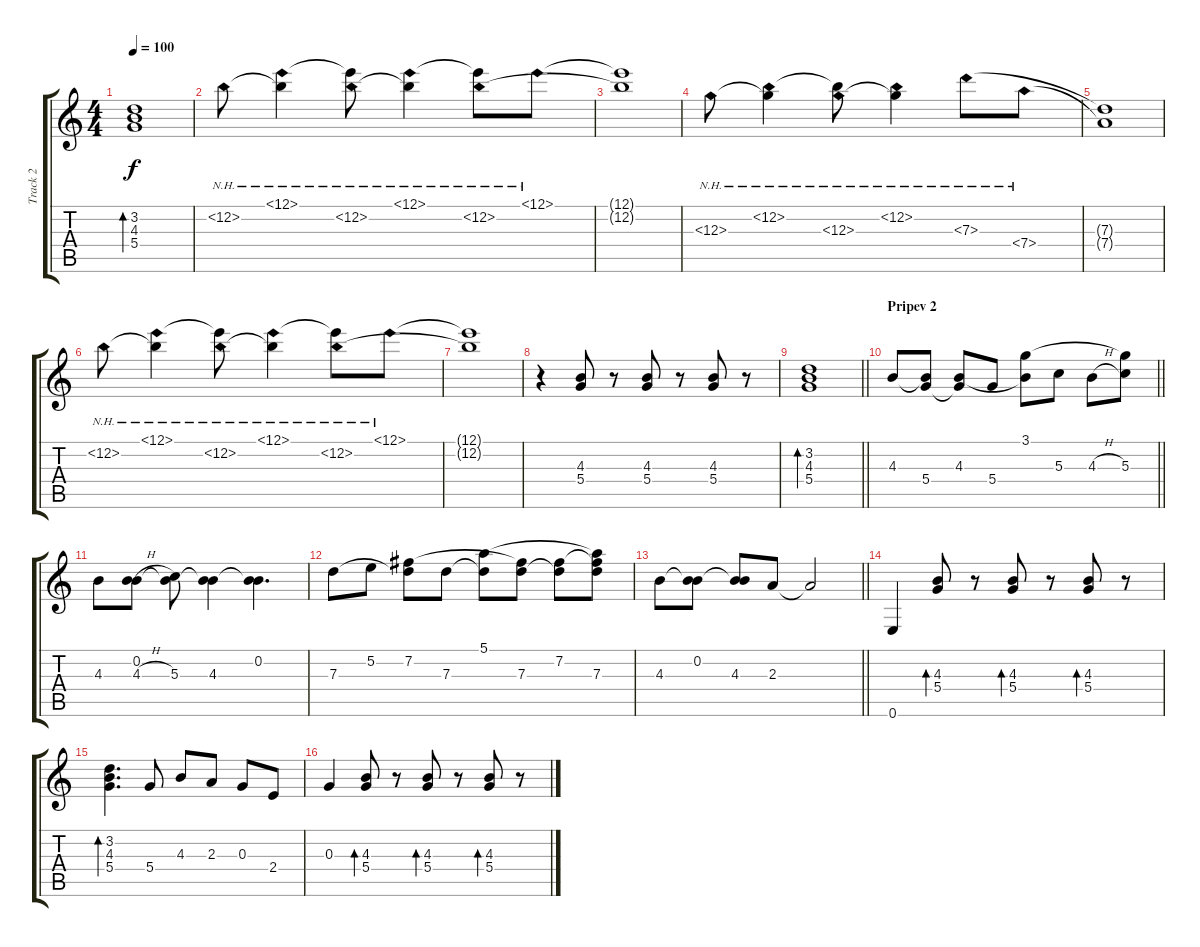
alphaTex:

\track ("Track 2" "Track 2") {instrument acousticguitarsteel}
\staff {score tabs}
\tuning (E4 B3 G3 D3 A2 E2) {hide}
\ts (4 4)
\tempo 100
\clef g2
\ks c
(3.2 4.3 5.4).1{bd 60 dy f} |
12.2{nh}.8 (12.1{nh} 12.2{t}).4 (12.1{t} 12.2{nh}).8 (12.1{nh} 12.2{t}).4 (12.1{t} 12.2{nh}).8 12.1{nh}.8 |
(12.1{t} 12.2{t}).1 |
12.3{nh}.8 (12.2{nh} 12.3{t}).4 (12.2{t} 12.3{nh}).8 (12.2{nh} 12.3{t}).4 7.3{nh}.8 7.4{nh}.8 |
(7.3{t} 7.4{t}).1 |
12.2{nh}.8 (12.1{nh} 12.2{t}).4 (12.1{t} 12.2{nh}).8 (12.1{nh} 12.2{t}).4 (12.1{t} 12.2{nh}).8 12.1{nh}.8 |
(12.1{t} 12.2{t}).1 |
r.4 (4.3 5.4).8 r.8 (4.3 5.4).8 r.8 (4.3 5.4).8 r.8 |
\barLineRight lightlight
(3.2 4.3 5.4).1{bd 60} |
\section ("" "Pripev 2")
\barLineRight lightlight
4.3.8 (4.3{t} 5.4).8 (4.3 5.4{t}).8 5.4.8 (3.1 4.3{t}).8 5.3.8 4.3{h}.8 (3.1{t} 5.3).8 |
4.3.8 (0.2 4.3{h}).8 (0.2{t} 5.3).8 (0.2{t} 4.3).4 (0.2 4.3{t}).4{d} |
7.3.8 5.2.8 (7.2 7.3{t}).8 7.3.8 (5.1 7.3{t}).8 (7.2{t} 7.3).8 (7.2 7.3{t}).8 (5.1{t} 7.2{t} 7.3).8 |
\barLineRight lightlight
4.3.8 (0.2 4.3{t}).8 (0.2{t} 4.3).8 2.3.8 2.3{t}.2 |
0.6.4 (4.3 5.4).8{bd 60} r.8 (4.3 5.4).8{bd 60} r.8 (4.3 5.4).8{bd 60} r.8 |
(3.2 4.3 5.4).4{d bd 60} 5.4.8 4.3.8 2.3.8 0.3.8 2.4.8 |
0.3.4 (4.3 5.4).8{bd 60} r.8 (4.3 5.4).8{bd 60} r.8 (4.3 5.4).8{bd 60} r.8
